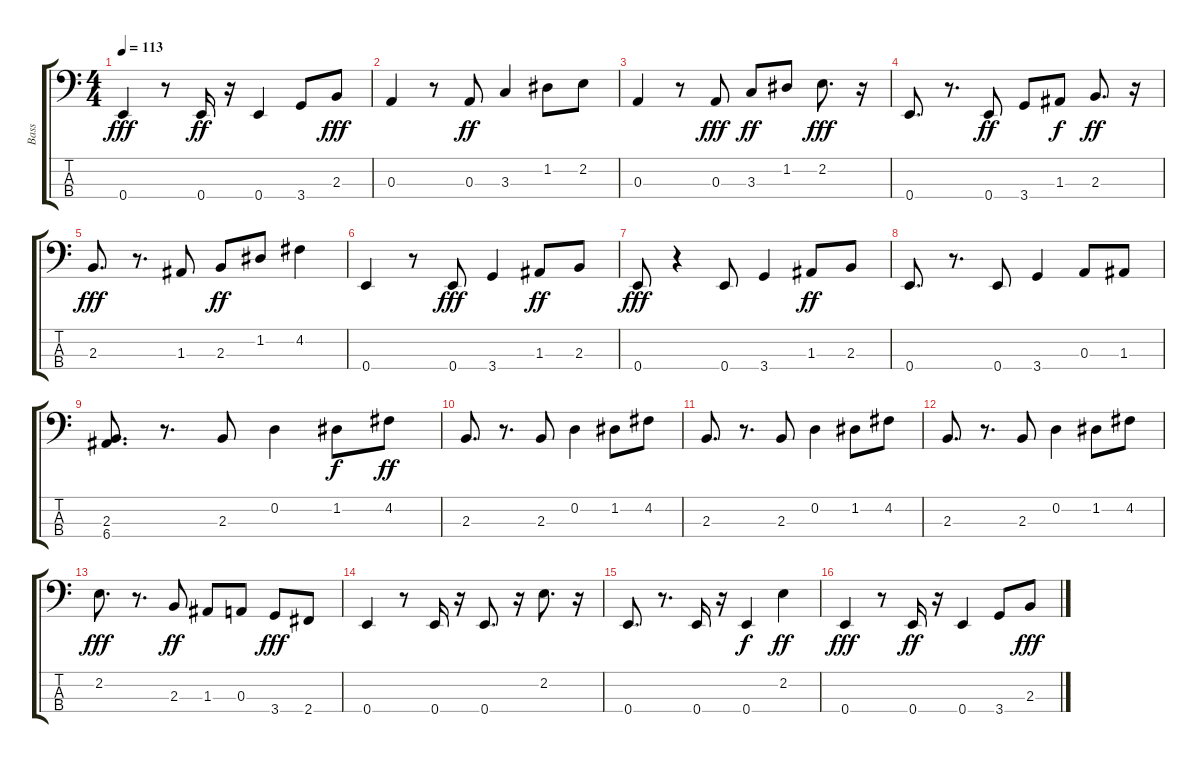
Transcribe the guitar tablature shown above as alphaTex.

\track ("Bass" "Bass") {instrument electricbassfinger}
\staff {score tabs}
\tuning (G2 D2 A1 E1) {hide}
\ts (4 4)
\tempo 113
\clef f4
\ks c
0.4.4{dy fff} r.8 0.4.16{dy ff} r.16 0.4.4 3.4.8 2.3.8{dy fff} |
0.3.4 r.8 0.3.8{dy ff} 3.3.4 1.2.8 2.2.8 |
0.3.4 r.8 0.3.8{dy fff} 3.3.8{dy ff} 1.2.8 2.2.8{d dy fff} r.16 |
0.4.8{d} r.8{d} 0.4.8{dy ff} 3.4.8 1.3.8{dy f} 2.3.8{d dy ff} r.16 |
2.3.8{d dy fff} r.8{d} 1.3.8 2.3.8{dy ff} 1.2.8 4.2.4 |
0.4.4 r.8 0.4.8{dy fff} 3.4.4 1.3.8{dy ff} 2.3.8 |
0.4.8{dy fff} r.4 0.4.8 3.4.4 1.3.8{dy ff} 2.3.8 |
0.4.8{d} r.8{d} 0.4.8 3.4.4 0.3.8 1.3.8 |
(2.3 6.4).8{d} r.8{d} 2.3.8 0.2.4 1.2.8{dy f} 4.2.8{dy ff} |
2.3.8{d} r.8{d} 2.3.8 0.2.4 1.2.8 4.2.8 |
2.3.8{d} r.8{d} 2.3.8 0.2.4 1.2.8 4.2.8 |
2.3.8{d} r.8{d} 2.3.8 0.2.4 1.2.8 4.2.8 |
2.2.8{d dy fff} r.8{d} 2.3.8{dy ff} 1.3.8 0.3.8 3.4.8{dy fff} 2.4.8 |
0.4.4 r.8 0.4.16 r.16 0.4.8{d} r.16 2.2.8{d} r.16 |
0.4.8{d} r.8{d} 0.4.16 r.16 0.4.4{dy f} 2.2.4{dy ff} |
0.4.4{dy fff} r.8 0.4.16{dy ff} r.16 0.4.4 3.4.8 2.3.8{dy fff}
